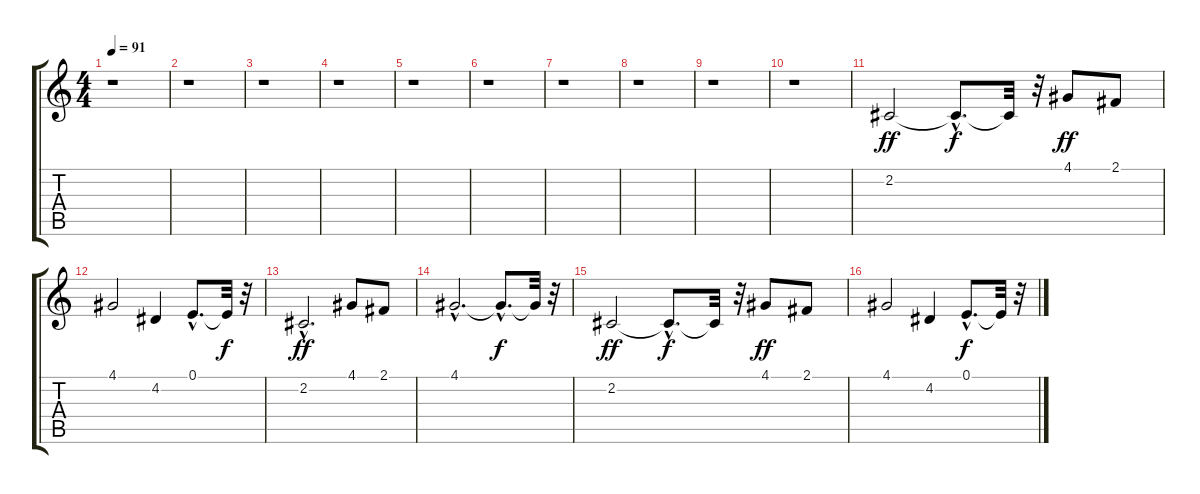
\track "" {instrument pad4choir}
\staff {score tabs}
\tuning (E4 B3 G3 D3 A2 E2) {hide}
\ts (4 4)
\tempo 91
\clef g2
\ks c
r.1{dy f} |
r.1 |
r.1 |
r.1 |
r.1 |
r.1 |
r.1 |
r.1 |
r.1 |
r.1 |
2.2.2{dy ff} 2.2{hac t}.8{d dy f} 2.2{t}.32 r.32 4.1.8{dy ff} 2.1.8 |
4.1.2 4.2.4 0.1{hac}.8{d} 0.1{t}.32{dy f} r.32 |
2.2{hac}.2{d dy ff} 4.1.8 2.1.8 |
4.1{hac}.2{d} 4.1{hac t}.8{d dy f} 4.1{t}.32 r.32 |
2.2.2{dy ff} 2.2{hac t}.8{d dy f} 2.2{t}.32 r.32 4.1.8{dy ff} 2.1.8 |
4.1.2 4.2.4 0.1{hac}.8{d dy f} 0.1{t}.32 r.32
